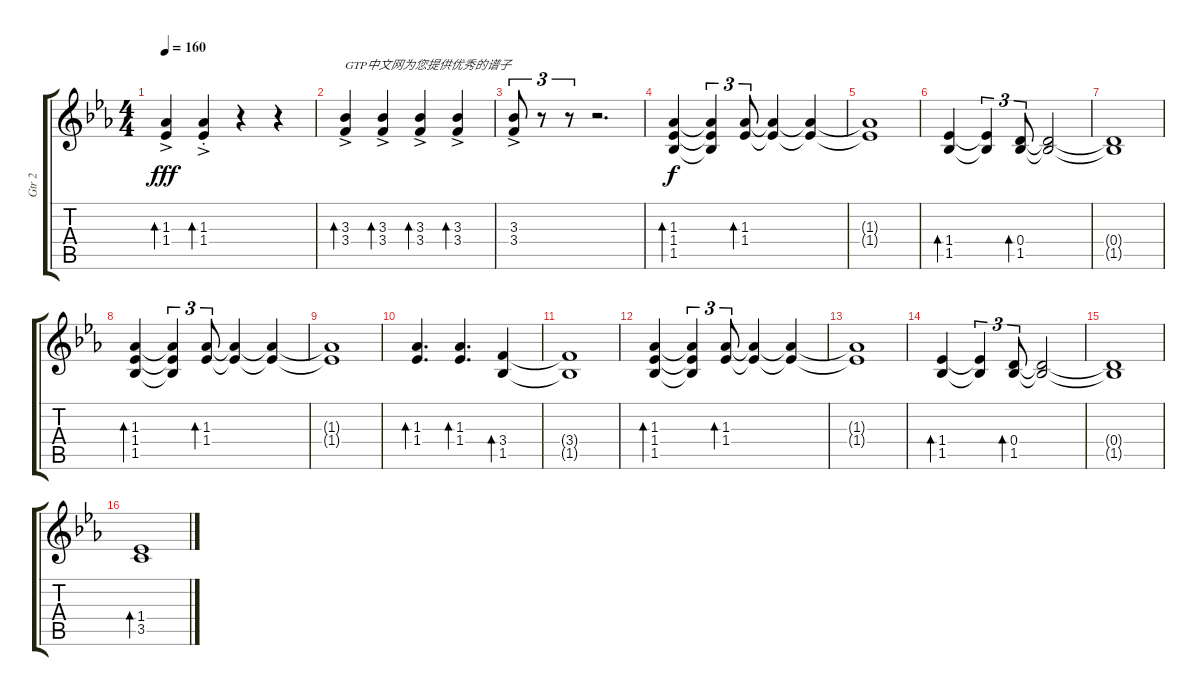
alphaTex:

\track ("Gtr 2" "Gtr 2") {instrument overdrivenguitar}
\staff {score tabs}
\tuning (E4 B3 G3 D3 A2 E2) {hide}
\ts (4 4)
\tempo 160
\clef g2
\ks eb
(1.3{ac} 1.4{ac}).4{bd 60 dy fff} (1.3{ac st} 1.4{ac st}).4{bd 60} r.4 r.4 |
(3.3{ac} 3.4{ac}).4{bd 60 txt "GTP中文网为您提供优秀的谱子"} (3.3{ac} 3.4{ac}).4{bd 60} (3.3{ac} 3.4{ac}).4{bd 60} (3.3{ac} 3.4{ac}).4{bd 60} |
(3.3{ac} 3.4{ac}).8{tu (3 2)} r.8{tu (3 2)} r.8{tu (3 2)} r.2{d} |
(1.3 1.4 1.5).4{bd 60 dy f volume 7} (1.3{t} 1.4{t} 1.5{t}).4{tu (3 2)} (1.3 1.4).8{tu (3 2) bd 60} (1.3{t} 1.4{t}).4 (1.3{t} 1.4{t}).4 |
(1.3{t} 1.4{t}).1 |
(1.4 1.5).4{bd 60} (1.4{t} 1.5{t}).4{tu (3 2)} (0.4 1.5).8{tu (3 2) bd 60} (0.4{t} 1.5{t}).2 |
(0.4{t} 1.5{t}).1 |
(1.3 1.4 1.5).4{bd 60} (1.3{t} 1.4{t} 1.5{t}).4{tu (3 2)} (1.3 1.4).8{tu (3 2) bd 60} (1.3{t} 1.4{t}).4 (1.3{t} 1.4{t}).4 |
(1.3{t} 1.4{t}).1 |
(1.3 1.4).4{d bd 60} (1.3 1.4).4{d bd 60} (3.4 1.5).4{bd 60} |
(3.4{t} 1.5{t}).1 |
(1.3 1.4 1.5).4{bd 60} (1.3{t} 1.4{t} 1.5{t}).4{tu (3 2)} (1.3 1.4).8{tu (3 2) bd 60} (1.3{t} 1.4{t}).4 (1.3{t} 1.4{t}).4 |
(1.3{t} 1.4{t}).1 |
(1.4 1.5).4{bd 60} (1.4{t} 1.5{t}).4{tu (3 2)} (0.4 1.5).8{tu (3 2) bd 60} (0.4{t} 1.5{t}).2 |
(0.4{t} 1.5{t}).1 |
(1.4 3.5).1{bd 60}
